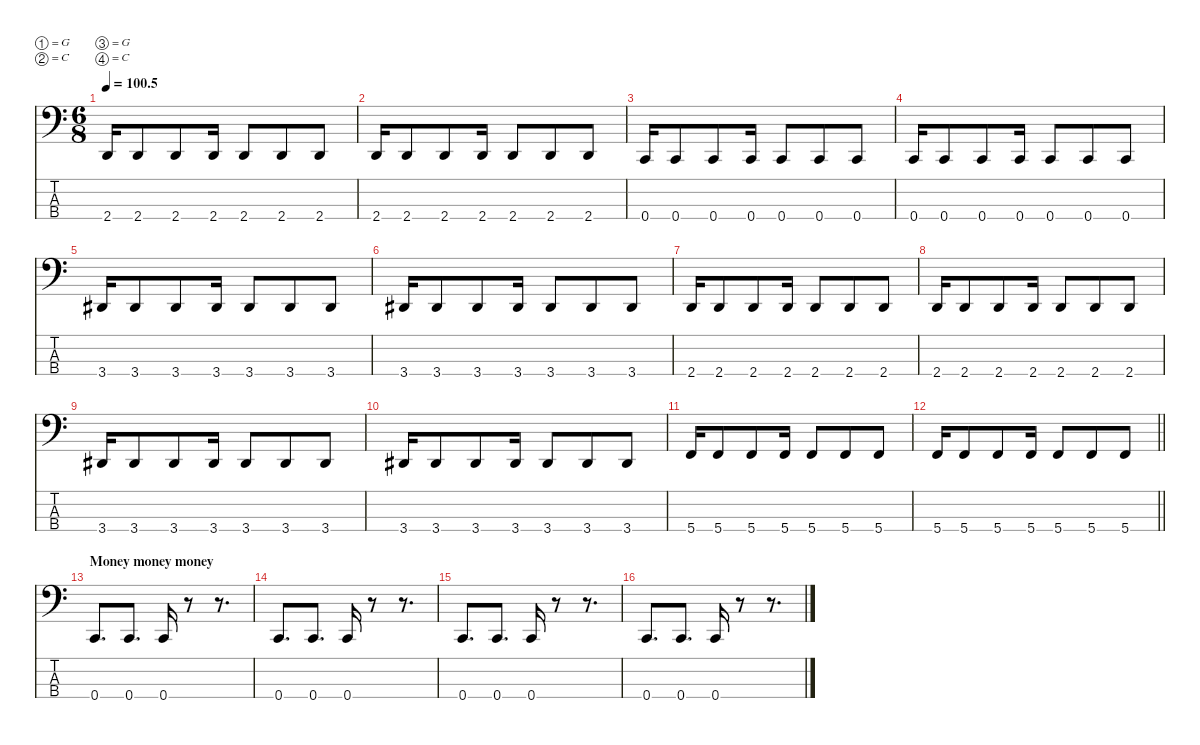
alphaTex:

\defaultSystemsLayout 4
\hideDynamics
\bracketExtendMode nobrackets
\singleTrackTrackNamePolicy hidden
\multiTrackTrackNamePolicy hidden
\firstSystemTrackNameMode fullname
\firstSystemTrackNameOrientation horizontal
\otherSystemsTrackNameOrientation horizontal
\track ("Bass guitar" "el.bs.") {instrument electricbassfinger}
\staff {score tabs}
\tuning (G2 C2 G1 C1)
\ts (6 8)
\tempo
100.5
\accidentals auto
\clef f4
\ottava regular
\simile none
\ks c
2.4.16{dy f beam Up} 2.4.8{beam Up} 2.4.8{beam Up} 2.4.16{beam Up} 2.4.8{beam Up} 2.4.8{beam Up} 2.4.8{beam Up} |
2.4.16{beam Up} 2.4.8{beam Up} 2.4.8{beam Up} 2.4.16{beam Up} 2.4.8{beam Up} 2.4.8{beam Up} 2.4.8{beam Up} |
0.4.16{beam Up} 0.4.8{beam Up} 0.4.8{beam Up} 0.4.16{beam Up} 0.4.8{beam Up} 0.4.8{beam Up} 0.4.8{beam Up} |
0.4.16{beam Up} 0.4.8{beam Up} 0.4.8{beam Up} 0.4.16{beam Up} 0.4.8{beam Up} 0.4.8{beam Up} 0.4.8{beam Up} |
3.4{acc #}.16{beam Up} 3.4{acc #}.8{beam Up} 3.4{acc #}.8{beam Up} 3.4{acc #}.16{beam Up} 3.4{acc #}.8{beam Up} 3.4{acc #}.8{beam Up} 3.4{acc #}.8{beam Up} |
3.4{acc #}.16{beam Up} 3.4{acc #}.8{beam Up} 3.4{acc #}.8{beam Up} 3.4{acc #}.16{beam Up} 3.4{acc #}.8{beam Up} 3.4{acc #}.8{beam Up} 3.4{acc #}.8{beam Up} |
2.4.16{beam Up} 2.4.8{beam Up} 2.4.8{beam Up} 2.4.16{beam Up} 2.4.8{beam Up} 2.4.8{beam Up} 2.4.8{beam Up} |
2.4.16{beam Up} 2.4.8{beam Up} 2.4.8{beam Up} 2.4.16{beam Up} 2.4.8{beam Up} 2.4.8{beam Up} 2.4.8{beam Up} |
3.4{acc #}.16{beam Up} 3.4{acc #}.8{beam Up} 3.4{acc #}.8{beam Up} 3.4{acc #}.16{beam Up} 3.4{acc #}.8{beam Up} 3.4{acc #}.8{beam Up} 3.4{acc #}.8{beam Up} |
3.4{acc #}.16{beam Up} 3.4{acc #}.8{beam Up} 3.4{acc #}.8{beam Up} 3.4{acc #}.16{beam Up} 3.4{acc #}.8{beam Up} 3.4{acc #}.8{beam Up} 3.4{acc #}.8{beam Up} |
5.4.16{beam Up} 5.4.8{beam Up} 5.4.8{beam Up} 5.4.16{beam Up} 5.4.8{beam Up} 5.4.8{beam Up} 5.4.8{beam Up} |
\barLineRight lightlight
5.4.16{beam Up} 5.4.8{beam Up} 5.4.8{beam Up} 5.4.16{beam Up} 5.4.8{beam Up} 5.4.8{beam Up} 5.4.8{beam Up} |
\section ("" "Money money money")
0.4.8{d beam Up} 0.4.8{d beam Up} 0.4.16{beam Up} r.8{beam Up} r.8{d beam Up} |
0.4.8{d beam Up} 0.4.8{d beam Up} 0.4.16{beam Up} r.8{beam Up} r.8{d beam Up} |
0.4.8{d beam Up} 0.4.8{d beam Up} 0.4.16{beam Up} r.8{beam Up} r.8{d beam Up} |
0.4.8{d beam Up} 0.4.8{d beam Up} 0.4.16{beam Up} r.8{beam Up} r.8{d beam Up}
